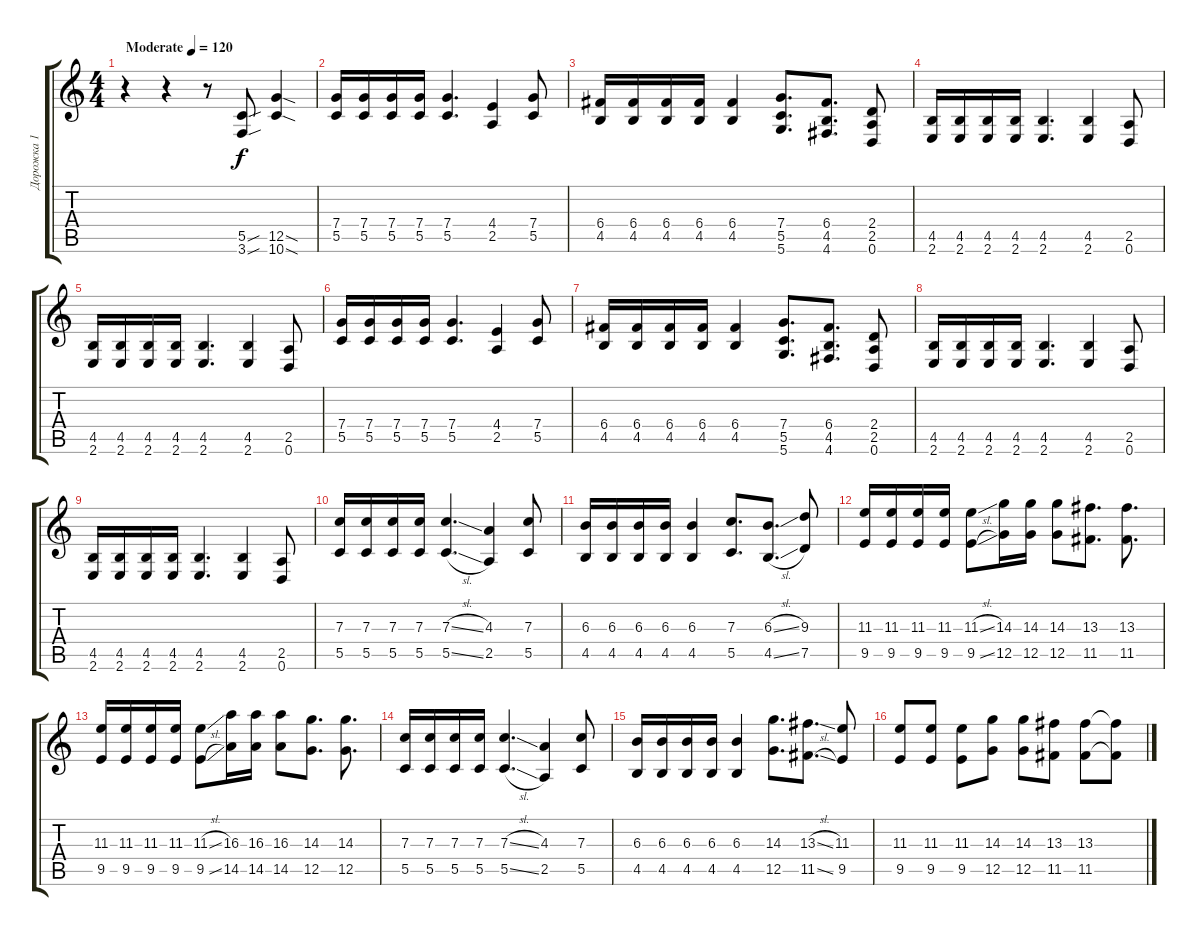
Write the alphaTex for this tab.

\track ("Дорожка 1" "Дорожка 1") {instrument distortionguitar}
\staff {score tabs}
\tuning (D4 A3 F3 C3 G2 D2) {hide}
\ts (4 4)
\tempo (120 "Moderate")
\clef g2
\ks c
r.4{dy f instrument distortionguitar} r.4 r.8 (5.5{sou} 3.6{sou}).8{volume 13 balance 0} (12.5{sod} 10.6{sod}).4 |
(7.4 5.5).16 (7.4 5.5).16 (7.4 5.5).16 (7.4 5.5).16 (7.4 5.5).4{d} (4.4 2.5).4 (7.4 5.5).8 |
(6.4 4.5).16 (6.4 4.5).16 (6.4 4.5).16 (6.4 4.5).16 (6.4 4.5).4 (7.4 5.5 5.6).8{d} (6.4 4.5 4.6).8{d} (2.4 2.5 0.6).8 |
(4.5 2.6).16 (4.5 2.6).16 (4.5 2.6).16 (4.5 2.6).16 (4.5 2.6).4{d} (4.5 2.6).4 (2.5 0.6).8 |
(4.5 2.6).16 (4.5 2.6).16 (4.5 2.6).16 (4.5 2.6).16 (4.5 2.6).4{d} (4.5 2.6).4 (2.5 0.6).8 |
(7.4 5.5).16 (7.4 5.5).16 (7.4 5.5).16 (7.4 5.5).16 (7.4 5.5).4{d} (4.4 2.5).4 (7.4 5.5).8 |
(6.4 4.5).16 (6.4 4.5).16 (6.4 4.5).16 (6.4 4.5).16 (6.4 4.5).4 (7.4 5.5 5.6).8{d} (6.4 4.5 4.6).8{d} (2.4 2.5 0.6).8 |
(4.5 2.6).16 (4.5 2.6).16 (4.5 2.6).16 (4.5 2.6).16 (4.5 2.6).4{d} (4.5 2.6).4 (2.5 0.6).8 |
(4.5 2.6).16 (4.5 2.6).16 (4.5 2.6).16 (4.5 2.6).16 (4.5 2.6).4{d} (4.5 2.6).4 (2.5 0.6).8 |
(7.3 5.5).16{volume 7 balance 8} (7.3 5.5).16 (7.3 5.5).16 (7.3 5.5).16 (7.3{sl} 5.5{sl}).4{d} (4.3 2.5).4 (7.3 5.5).8 |
(6.3 4.5).16 (6.3 4.5).16 (6.3 4.5).16 (6.3 4.5).16 (6.3 4.5).4 (7.3 5.5).8{d} (6.3{sl} 4.5{sl}).8{d} (9.3 7.5).8 |
(11.3 9.5).16 (11.3 9.5).16 (11.3 9.5).16 (11.3 9.5).16 (11.3{sl} 9.5{sl}).8 (14.3 12.5).16 (14.3 12.5).16 (14.3 12.5).8 (13.3 11.5).8{d} (13.3 11.5).8{d} |
(11.3 9.5).16 (11.3 9.5).16 (11.3 9.5).16 (11.3 9.5).16 (11.3{sl} 9.5{sl}).8 (16.3 14.5).16 (16.3 14.5).16 (16.3 14.5).8 (14.3 12.5).8{d} (14.3 12.5).8{d} |
(7.3 5.5).16 (7.3 5.5).16 (7.3 5.5).16 (7.3 5.5).16 (7.3{sl} 5.5{sl}).4{d} (4.3 2.5).4 (7.3 5.5).8 |
(6.3 4.5).16 (6.3 4.5).16 (6.3 4.5).16 (6.3 4.5).16 (6.3 4.5).4 (14.3 12.5).8{d} (13.3{sl} 11.5{sl}).8{d} (11.3 9.5).8 |
(11.3 9.5).8 (11.3 9.5).8 (11.3 9.5).8 (14.3 12.5).8 (14.3 12.5).8 (13.3 11.5).8 (13.3 11.5).8 (13.3{t} 11.5{t}).8
